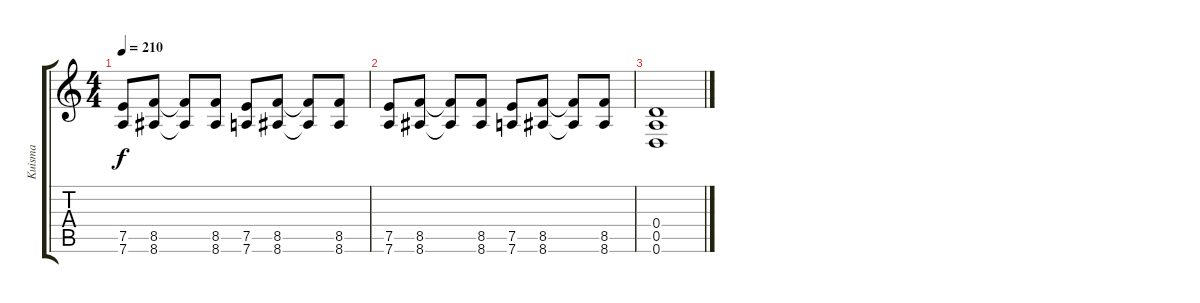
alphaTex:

\track ("Kuisma" "Kuisma") {instrument distortionguitar}
\staff {score tabs}
\tuning (E4 B3 G3 D3 A2 D2) {hide}
\ts (4 4)
\tempo 210
\clef g2
\ks c
(7.5 7.6).8{dy f} (8.5 8.6).8 (8.5{t} 8.6{t}).8 (8.5 8.6).8 (7.5 7.6).8 (8.5 8.6).8 (8.5{t} 8.6{t}).8 (8.5 8.6).8 |
(7.5 7.6).8 (8.5 8.6).8 (8.5{t} 8.6{t}).8 (8.5 8.6).8 (7.5 7.6).8 (8.5 8.6).8 (8.5{t} 8.6{t}).8 (8.5 8.6).8 |
(0.4 0.5 0.6).1
